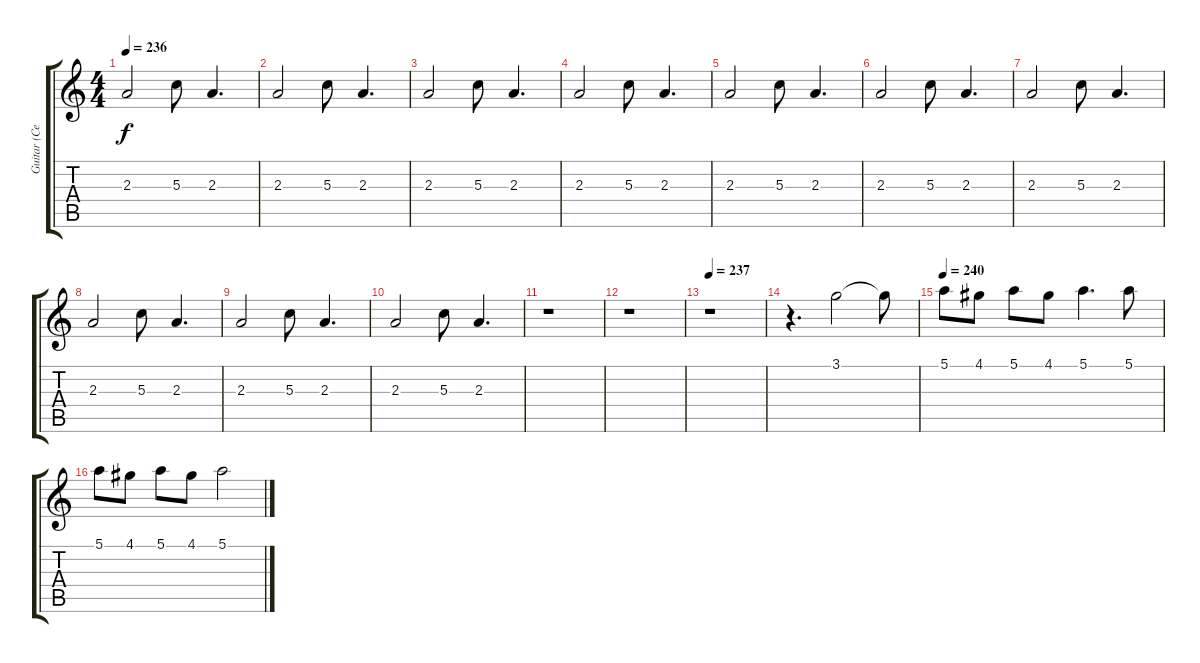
\track ("Guitar (Center)" "Guitar (Ce") {instrument distortionguitar}
\staff {score tabs}
\tuning (E4 B3 G3 D3 A2 E2) {hide}
\ts (4 4)
\tempo 236
\clef g2
\ks c
2.3.2{dy f} 5.3.8 2.3.4{d} |
2.3.2 5.3.8 2.3.4{d} |
2.3.2 5.3.8 2.3.4{d} |
2.3.2 5.3.8 2.3.4{d} |
2.3.2 5.3.8 2.3.4{d} |
2.3.2 5.3.8 2.3.4{d} |
2.3.2 5.3.8 2.3.4{d} |
2.3.2 5.3.8 2.3.4{d} |
2.3.2 5.3.8 2.3.4{d} |
2.3.2 5.3.8 2.3.4{d} |
r.1 |
r.1 |
\tempo 237
r.1 |
r.4{d} 3.1.2{volume 16} 3.1{t}.8 |
\tempo 240
5.1.8 4.1.8 5.1.8 4.1.8 5.1.4{d} 5.1.8 |
5.1.8 4.1.8 5.1.8 4.1.8 5.1.2
